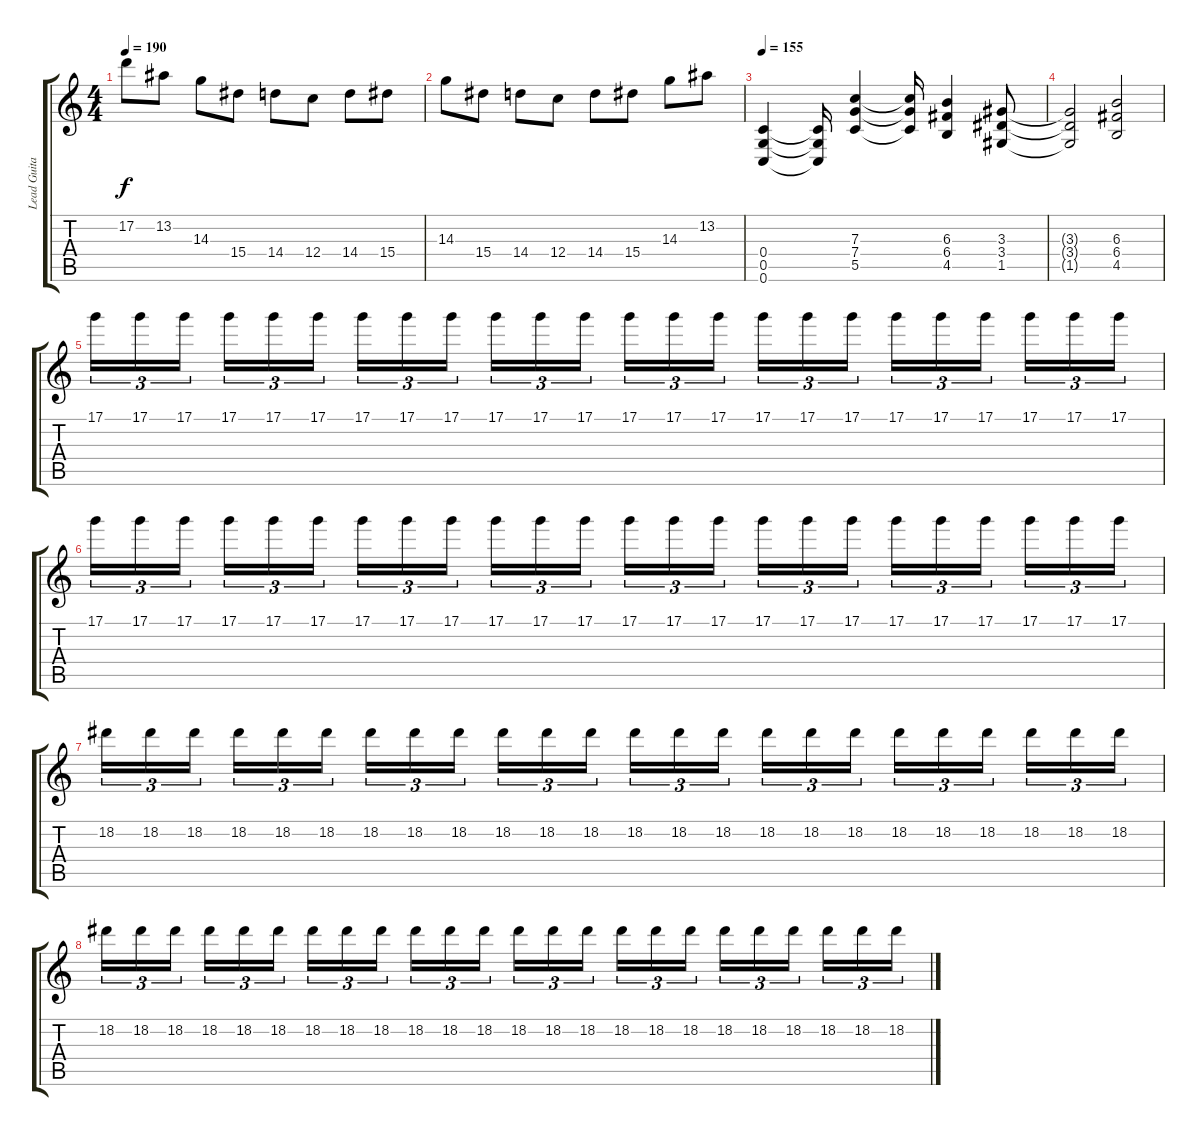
\track ("Lead Guitar (Drop C)" "Lead Guita") {instrument distortionguitar}
\staff {score tabs}
\tuning (D4 A3 F3 C3 G2 C2) {hide}
\ts (4 4)
\tempo 190
\clef g2
\ks c
17.2.8{dy f} 13.2.8 14.3.8 15.4.8 14.4.8 12.4.8 14.4.8 15.4.8 |
14.3.8 15.4.8 14.4.8 12.4.8 14.4.8 15.4.8 14.3.8 13.2.8 |
\tempo 155
(0.4 0.5 0.6).4 (0.4{t} 0.5{t} 0.6{t}).16 (7.3 7.4 5.5).4 (7.3{t} 7.4{t} 5.5{t}).16 (6.3 6.4 4.5).4 (3.3 3.4 1.5).8 |
(3.3{t} 3.4{t} 1.5{t}).2 (6.3 6.4 4.5).2 |
17.1.16{tu (3 2)} 17.1.16{tu (3 2)} 17.1.16{tu (3 2) beam splitsecondary} 17.1.16{tu (3 2)} 17.1.16{tu (3 2)} 17.1.16{tu (3 2)} 17.1.16{tu (3 2)} 17.1.16{tu (3 2)} 17.1.16{tu (3 2) beam splitsecondary} 17.1.16{tu (3 2)} 17.1.16{tu (3 2)} 17.1.16{tu (3 2)} 17.1.16{tu (3 2)} 17.1.16{tu (3 2)} 17.1.16{tu (3 2) beam splitsecondary} 17.1.16{tu (3 2)} 17.1.16{tu (3 2)} 17.1.16{tu (3 2)} 17.1.16{tu (3 2)} 17.1.16{tu (3 2)} 17.1.16{tu (3 2) beam splitsecondary} 17.1.16{tu (3 2)} 17.1.16{tu (3 2)} 17.1.16{tu (3 2)} |
17.1.16{tu (3 2)} 17.1.16{tu (3 2)} 17.1.16{tu (3 2) beam splitsecondary} 17.1.16{tu (3 2)} 17.1.16{tu (3 2)} 17.1.16{tu (3 2)} 17.1.16{tu (3 2)} 17.1.16{tu (3 2)} 17.1.16{tu (3 2) beam splitsecondary} 17.1.16{tu (3 2)} 17.1.16{tu (3 2)} 17.1.16{tu (3 2)} 17.1.16{tu (3 2)} 17.1.16{tu (3 2)} 17.1.16{tu (3 2) beam splitsecondary} 17.1.16{tu (3 2)} 17.1.16{tu (3 2)} 17.1.16{tu (3 2)} 17.1.16{tu (3 2)} 17.1.16{tu (3 2)} 17.1.16{tu (3 2) beam splitsecondary} 17.1.16{tu (3 2)} 17.1.16{tu (3 2)} 17.1.16{tu (3 2)} |
18.2.16{tu (3 2)} 18.2.16{tu (3 2)} 18.2.16{tu (3 2) beam splitsecondary} 18.2.16{tu (3 2)} 18.2.16{tu (3 2)} 18.2.16{tu (3 2)} 18.2.16{tu (3 2)} 18.2.16{tu (3 2)} 18.2.16{tu (3 2) beam splitsecondary} 18.2.16{tu (3 2)} 18.2.16{tu (3 2)} 18.2.16{tu (3 2)} 18.2.16{tu (3 2)} 18.2.16{tu (3 2)} 18.2.16{tu (3 2) beam splitsecondary} 18.2.16{tu (3 2)} 18.2.16{tu (3 2)} 18.2.16{tu (3 2)} 18.2.16{tu (3 2)} 18.2.16{tu (3 2)} 18.2.16{tu (3 2) beam splitsecondary} 18.2.16{tu (3 2)} 18.2.16{tu (3 2)} 18.2.16{tu (3 2)} |
18.2.16{tu (3 2)} 18.2.16{tu (3 2)} 18.2.16{tu (3 2) beam splitsecondary} 18.2.16{tu (3 2)} 18.2.16{tu (3 2)} 18.2.16{tu (3 2)} 18.2.16{tu (3 2)} 18.2.16{tu (3 2)} 18.2.16{tu (3 2) beam splitsecondary} 18.2.16{tu (3 2)} 18.2.16{tu (3 2)} 18.2.16{tu (3 2)} 18.2.16{tu (3 2)} 18.2.16{tu (3 2)} 18.2.16{tu (3 2) beam splitsecondary} 18.2.16{tu (3 2)} 18.2.16{tu (3 2)} 18.2.16{tu (3 2)} 18.2.16{tu (3 2)} 18.2.16{tu (3 2)} 18.2.16{tu (3 2) beam splitsecondary} 18.2.16{tu (3 2)} 18.2.16{tu (3 2)} 18.2.16{tu (3 2)}
